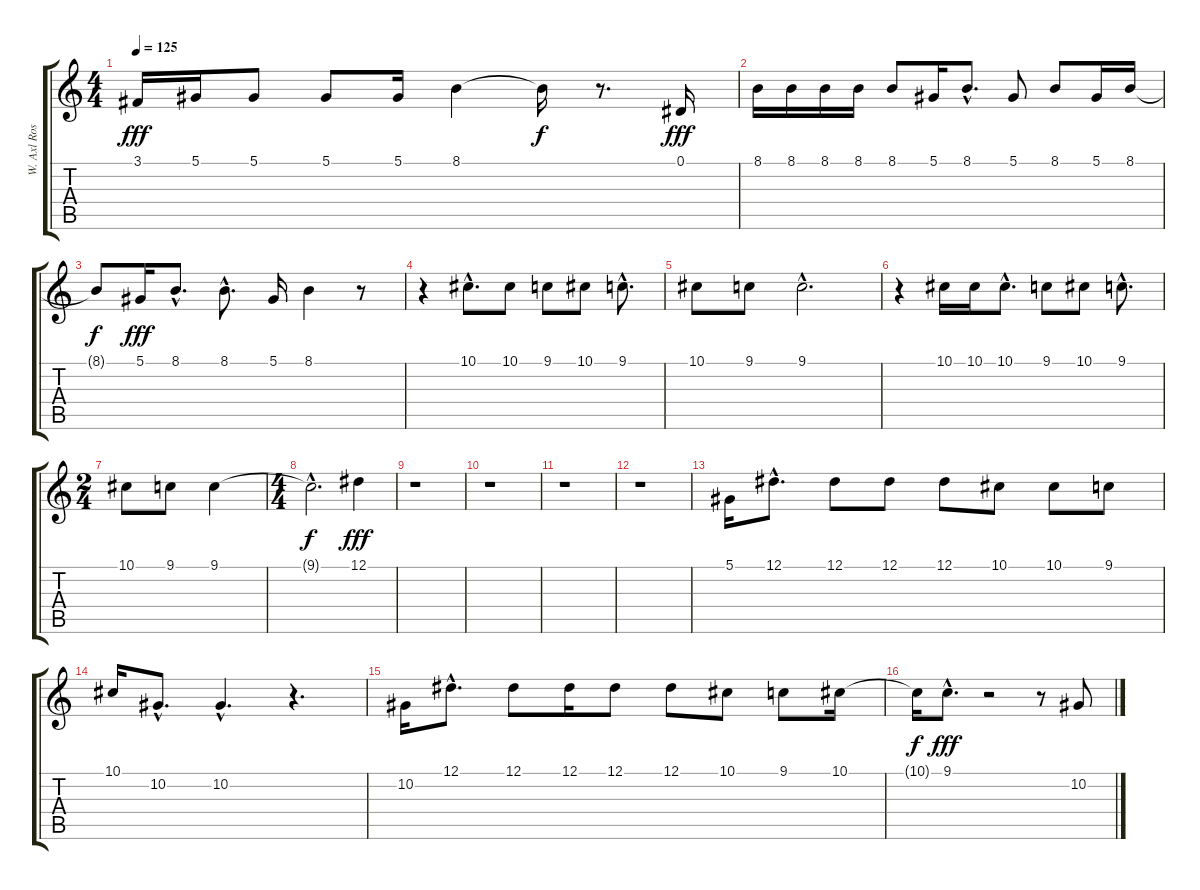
\track ("W. Axl Rose" "W. Axl Ros") {instrument ocarina}
\staff {score tabs}
\tuning (Eb4 Bb3 Gb3 Db3 Ab2 Eb2) {hide}
\ts (4 4)
\tempo 125
\clef g2
\ks c
3.1.16{dy fff} 5.1.16 5.1.8 5.1.8 5.1.16 8.1.4 8.1{t}.16{dy f} r.8{d} 0.1.16{dy fff} |
8.1.16 8.1.16 8.1.16 8.1.16 8.1.8 5.1.16 8.1{hac}.8{d} 5.1.8 8.1.8 5.1.16 8.1.16 |
8.1{t}.8{dy f} 5.1.16{dy fff} 8.1{hac}.8{d} 8.1{hac}.8{d} 5.1.16 8.1.4 r.8 |
r.4 10.1{hac}.8{d} 10.1.8 9.1.8 10.1.8 9.1{hac}.8{d} |
10.1.8 9.1.8 9.1{hac}.2{d} |
r.4 10.1.16 10.1.16 10.1{hac}.8{d} 9.1.8 10.1.8 9.1{hac}.8{d} |
\ts (2 4)
10.1.8 9.1.8 9.1.4 |
\ts (4 4)
9.1{hac t}.2{d dy f} 12.1.4{dy fff} |
r.1 |
r.1 |
r.1 |
r.1 |
5.1.16 12.1{hac}.8{d} 12.1.8 12.1.8 12.1.8 10.1.8 10.1.8 9.1.8 |
10.1.16 10.2{hac}.8{d} 10.2{hac}.4{d} r.4{d} |
10.2.16 12.1{hac}.8{d} 12.1.8 12.1.16 12.1.8 12.1.8 10.1.8 9.1.8 10.1.16 |
10.1{t}.16{dy f} 9.1{hac}.8{d dy fff} r.2 r.8 10.2.8
